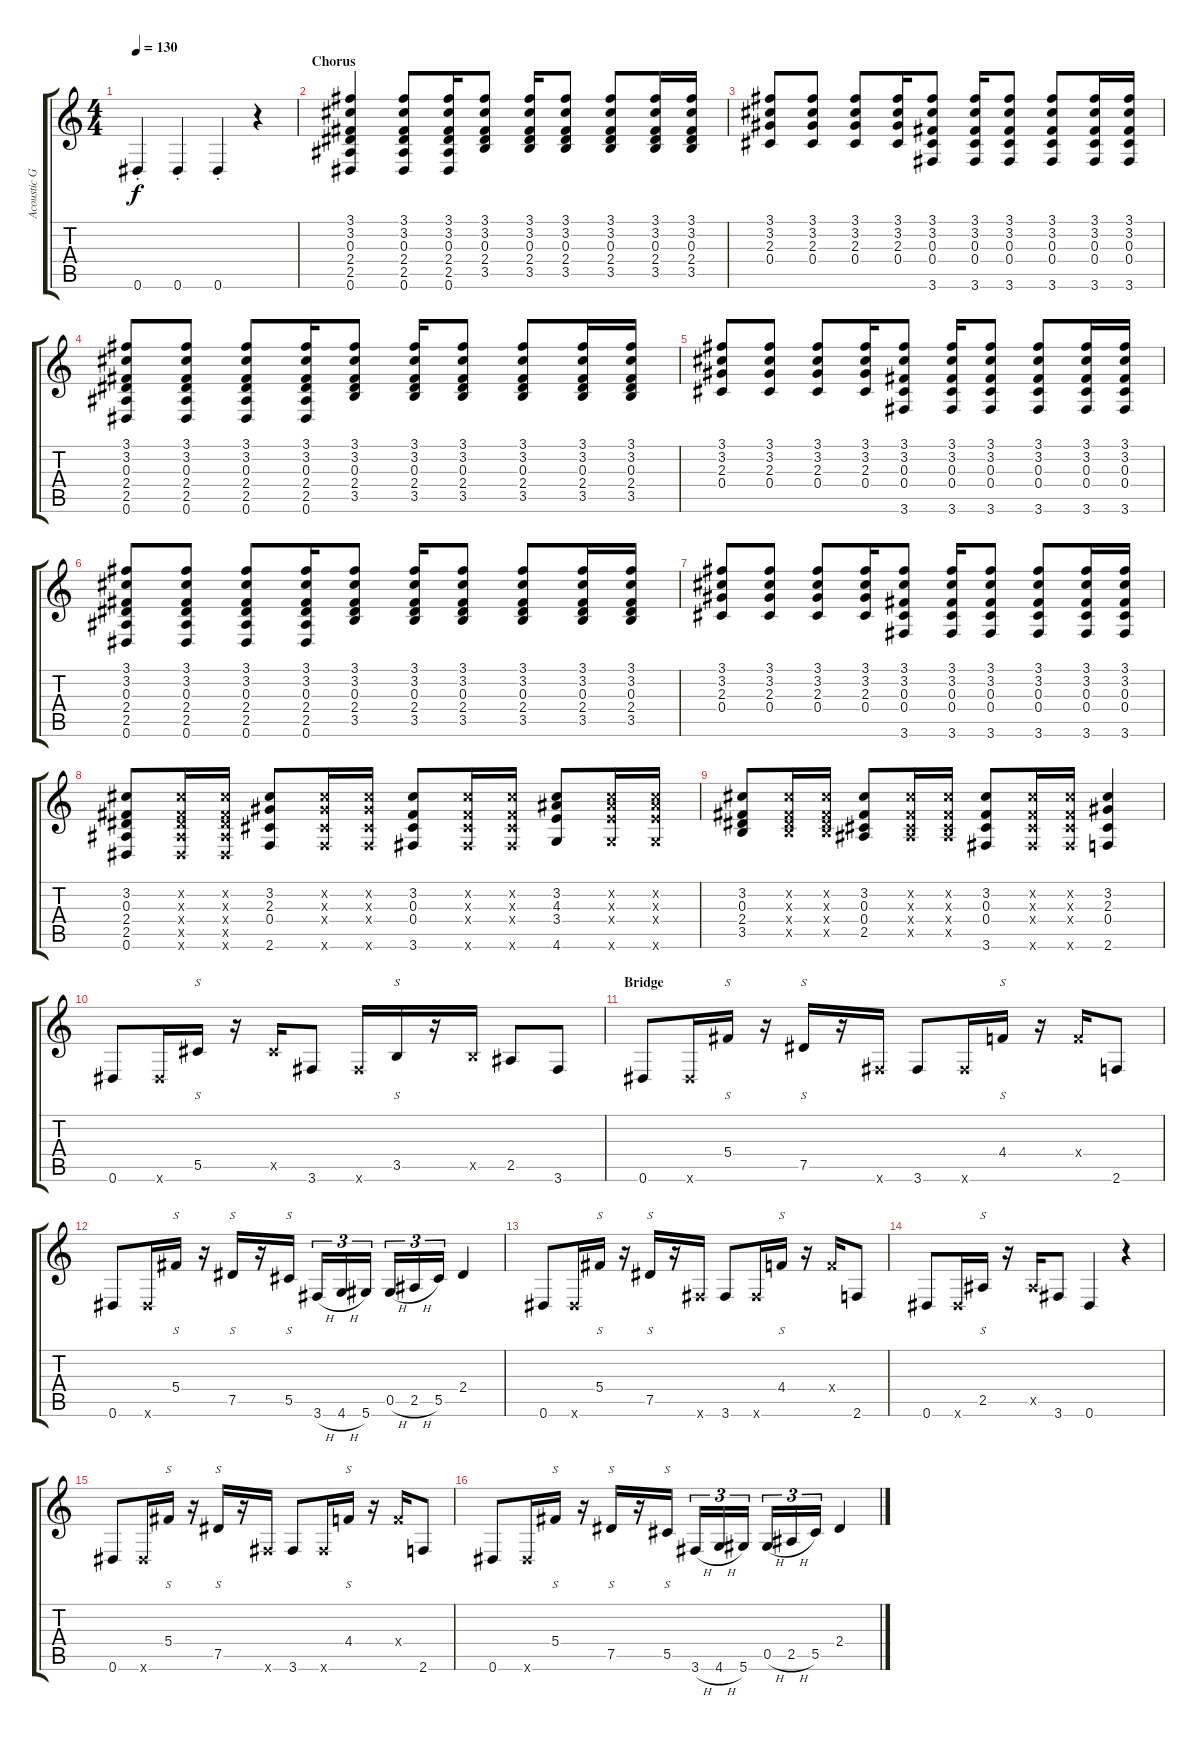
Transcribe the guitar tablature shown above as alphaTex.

\track ("Acoustic Guitar" "Acoustic G") {instrument acousticguitarsteel}
\staff {score tabs}
\tuning (Eb4 Bb3 Gb3 Db3 Ab2 Eb2) {hide}
\ts (4 4)
\tempo 130
\clef g2
\ks c
0.6{st}.4{dy f} 0.6{st}.4 0.6{st}.4 r.4 |
\section ("" "Chorus")
(3.1 3.2 0.3 2.4 2.5 0.6).4 (3.1 3.2 0.3 2.4 2.5 0.6).8 (3.1 3.2 0.3 2.4 2.5 0.6).16 (3.1 3.2 0.3 2.4 3.5).8 (3.1 3.2 0.3 2.4 3.5).16 (3.1 3.2 0.3 2.4 3.5).8 (3.1 3.2 0.3 2.4 3.5).8 (3.1 3.2 0.3 2.4 3.5).16 (3.1 3.2 0.3 2.4 3.5).16 |
(3.1 3.2 2.3 0.4).8 (3.1 3.2 2.3 0.4).8 (3.1 3.2 2.3 0.4).8 (3.1 3.2 2.3 0.4).16 (3.1 3.2 0.3 0.4 3.6).8 (3.1 3.2 0.3 0.4 3.6).16 (3.1 3.2 0.3 0.4 3.6).8 (3.1 3.2 0.3 0.4 3.6).8 (3.1 3.2 0.3 0.4 3.6).16 (3.1 3.2 0.3 0.4 3.6).16 |
(3.1 3.2 0.3 2.4 2.5 0.6).8 (3.1 3.2 0.3 2.4 2.5 0.6).8 (3.1 3.2 0.3 2.4 2.5 0.6).8 (3.1 3.2 0.3 2.4 2.5 0.6).16 (3.1 3.2 0.3 2.4 3.5).8 (3.1 3.2 0.3 2.4 3.5).16 (3.1 3.2 0.3 2.4 3.5).8 (3.1 3.2 0.3 2.4 3.5).8 (3.1 3.2 0.3 2.4 3.5).16 (3.1 3.2 0.3 2.4 3.5).16 |
(3.1 3.2 2.3 0.4).8 (3.1 3.2 2.3 0.4).8 (3.1 3.2 2.3 0.4).8 (3.1 3.2 2.3 0.4).16 (3.1 3.2 0.3 0.4 3.6).8 (3.1 3.2 0.3 0.4 3.6).16 (3.1 3.2 0.3 0.4 3.6).8 (3.1 3.2 0.3 0.4 3.6).8 (3.1 3.2 0.3 0.4 3.6).16 (3.1 3.2 0.3 0.4 3.6).16 |
(3.1 3.2 0.3 2.4 2.5 0.6).8 (3.1 3.2 0.3 2.4 2.5 0.6).8 (3.1 3.2 0.3 2.4 2.5 0.6).8 (3.1 3.2 0.3 2.4 2.5 0.6).16 (3.1 3.2 0.3 2.4 3.5).8 (3.1 3.2 0.3 2.4 3.5).16 (3.1 3.2 0.3 2.4 3.5).8 (3.1 3.2 0.3 2.4 3.5).8 (3.1 3.2 0.3 2.4 3.5).16 (3.1 3.2 0.3 2.4 3.5).16 |
(3.1 3.2 2.3 0.4).8 (3.1 3.2 2.3 0.4).8 (3.1 3.2 2.3 0.4).8 (3.1 3.2 2.3 0.4).16 (3.1 3.2 0.3 0.4 3.6).8 (3.1 3.2 0.3 0.4 3.6).16 (3.1 3.2 0.3 0.4 3.6).8 (3.1 3.2 0.3 0.4 3.6).8 (3.1 3.2 0.3 0.4 3.6).16 (3.1 3.2 0.3 0.4 3.6).16 |
(3.2 0.3 2.4 2.5 0.6).8 (3.2{x} 0.3{x} 2.4{x} 2.5{x} 0.6{x}).16 (3.2{x} 0.3{x} 2.4{x} 2.5{x} 0.6{x}).16 (3.2 2.3 0.4 2.6).8 (3.2{x} 2.3{x} 0.4{x} 2.6{x}).16 (3.2{x} 2.3{x} 0.4{x} 2.6{x}).16 (3.2 0.3 0.4 3.6).8 (3.2{x} 0.3{x} 0.4{x} 3.6{x}).16 (3.2{x} 0.3{x} 0.4{x} 3.6{x}).16 (3.2 4.3 3.4 4.6).8 (3.2{x} 4.3{x} 3.4{x} 4.6{x}).16 (3.2{x} 4.3{x} 3.4{x} 4.6{x}).16 |
(3.2 0.3 2.4 3.5).8 (3.2{x} 0.3{x} 2.4{x} 3.5{x}).16 (3.2{x} 0.3{x} 2.4{x} 3.5{x}).16 (3.2 0.3 0.4 2.5).8 (3.2{x} 0.3{x} 0.4{x} 2.5{x}).16 (3.2{x} 0.3{x} 0.4{x} 2.5{x}).16 (3.2 0.3 0.4 3.6).8 (3.2{x} 0.3{x} 0.4{x} 3.6{x}).16 (3.2{x} 0.3{x} 0.4{x} 3.6{x}).16 (3.2 2.3 0.4 2.6).4 |
0.6.8 0.6{x}.16 5.5.16{s} r.16 5.5{x}.16 3.6.8 3.6{x}.16 3.5.16{s} r.16 3.5{x}.16 2.5.8 3.6.8 |
\section ("" "Bridge")
0.6.8 0.6{x}.16 5.4.16{s} r.16 7.5.16{s} r.16 3.6{x}.16 3.6.8 3.6{x}.16 4.4.16{s} r.16 4.4{x}.16 2.6.8 |
0.6.8 0.6{x}.16 5.4.16{s} r.16 7.5.16{s} r.16 5.5.16{s} 3.6{h}.16{tu (3 2)} 4.6{h}.16{tu (3 2)} 5.6.16{tu (3 2)} 0.5{h}.16{tu (3 2)} 2.5{h}.16{tu (3 2)} 5.5.16{tu (3 2)} 2.4.4 |
0.6.8 0.6{x}.16 5.4.16{s} r.16 7.5.16{s} r.16 3.6{x}.16 3.6.8 3.6{x}.16 4.4.16{s} r.16 4.4{x}.16 2.6.8 |
0.6.8 0.6{x}.16 2.5.16{s} r.16 2.5{x}.16 3.6.8 0.6.4 r.4 |
0.6.8 0.6{x}.16 5.4.16{s} r.16 7.5.16{s} r.16 3.6{x}.16 3.6.8 3.6{x}.16 4.4.16{s} r.16 4.4{x}.16 2.6.8 |
0.6.8 0.6{x}.16 5.4.16{s} r.16 7.5.16{s} r.16 5.5.16{s} 3.6{h}.16{tu (3 2)} 4.6{h}.16{tu (3 2)} 5.6.16{tu (3 2)} 0.5{h}.16{tu (3 2)} 2.5{h}.16{tu (3 2)} 5.5.16{tu (3 2)} 2.4.4
